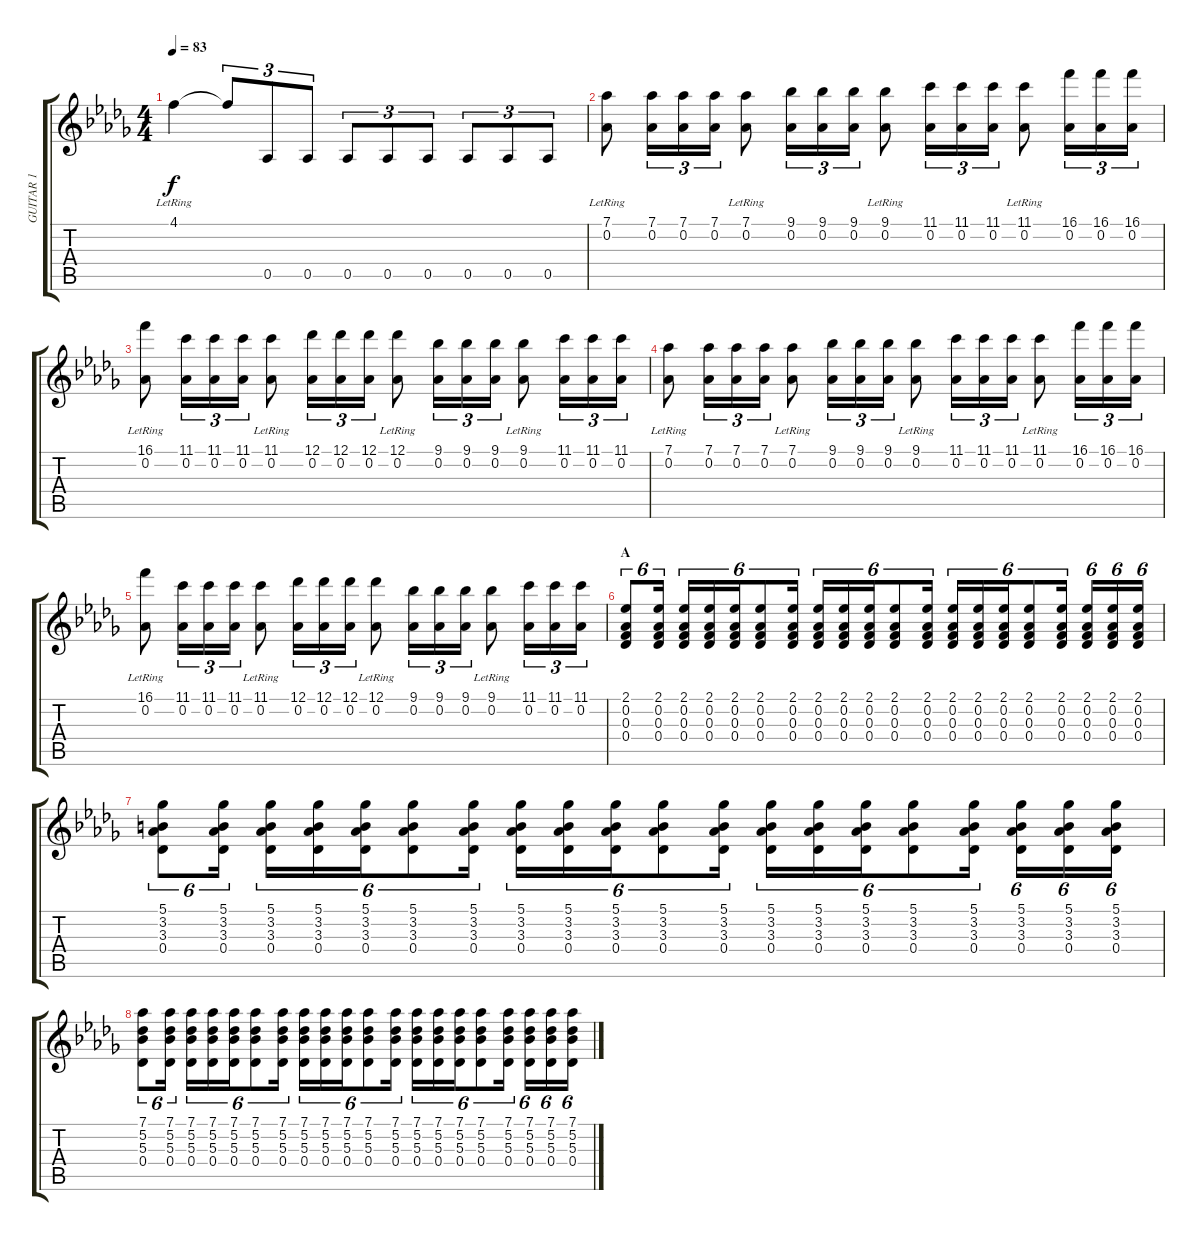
\track ("GUITAR 1" "GUITAR 1") {instrument acousticguitarnylon}
\staff {score tabs}
\tuning (Db4 Ab3 F3 Db3 Ab2 Db2) {hide}
\ts (4 4)
\tempo 83
\clef g2
\ks db
4.1{lr}.4{dy f} 4.1{t}.8{tu (3 2)} 0.5.8{tu (3 2)} 0.5.8{tu (3 2)} 0.5.8{tu (3 2)} 0.5.8{tu (3 2)} 0.5.8{tu (3 2)} 0.5.8{tu (3 2)} 0.5.8{tu (3 2)} 0.5.8{tu (3 2)} |
(7.1{lr} 0.2{lr}).8 (7.1 0.2).16{tu (3 2)} (7.1 0.2).16{tu (3 2)} (7.1 0.2).16{tu (3 2)} (7.1{lr} 0.2{lr}).8 (9.1 0.2).16{tu (3 2)} (9.1 0.2).16{tu (3 2)} (9.1 0.2).16{tu (3 2)} (9.1{lr} 0.2{lr}).8 (11.1 0.2).16{tu (3 2)} (11.1 0.2).16{tu (3 2)} (11.1 0.2).16{tu (3 2)} (11.1{lr} 0.2{lr}).8 (16.1 0.2).16{tu (3 2)} (16.1 0.2).16{tu (3 2)} (16.1 0.2).16{tu (3 2)} |
(16.1{lr} 0.2{lr}).8 (11.1 0.2).16{tu (3 2)} (11.1 0.2).16{tu (3 2)} (11.1 0.2).16{tu (3 2)} (11.1{lr} 0.2{lr}).8 (12.1 0.2).16{tu (3 2)} (12.1 0.2).16{tu (3 2)} (12.1 0.2).16{tu (3 2)} (12.1{lr} 0.2{lr}).8 (9.1 0.2).16{tu (3 2)} (9.1 0.2).16{tu (3 2)} (9.1 0.2).16{tu (3 2)} (9.1{lr} 0.2{lr}).8 (11.1 0.2).16{tu (3 2)} (11.1 0.2).16{tu (3 2)} (11.1 0.2).16{tu (3 2)} |
(7.1{lr} 0.2{lr}).8 (7.1 0.2).16{tu (3 2)} (7.1 0.2).16{tu (3 2)} (7.1 0.2).16{tu (3 2)} (7.1{lr} 0.2{lr}).8 (9.1 0.2).16{tu (3 2)} (9.1 0.2).16{tu (3 2)} (9.1 0.2).16{tu (3 2)} (9.1{lr} 0.2{lr}).8 (11.1 0.2).16{tu (3 2)} (11.1 0.2).16{tu (3 2)} (11.1 0.2).16{tu (3 2)} (11.1{lr} 0.2{lr}).8 (16.1 0.2).16{tu (3 2)} (16.1 0.2).16{tu (3 2)} (16.1 0.2).16{tu (3 2)} |
(16.1{lr} 0.2{lr}).8 (11.1 0.2).16{tu (3 2)} (11.1 0.2).16{tu (3 2)} (11.1 0.2).16{tu (3 2)} (11.1{lr} 0.2{lr}).8 (12.1 0.2).16{tu (3 2)} (12.1 0.2).16{tu (3 2)} (12.1 0.2).16{tu (3 2)} (12.1{lr} 0.2{lr}).8 (9.1 0.2).16{tu (3 2)} (9.1 0.2).16{tu (3 2)} (9.1 0.2).16{tu (3 2)} (9.1{lr} 0.2{lr}).8 (11.1 0.2).16{tu (3 2)} (11.1 0.2).16{tu (3 2)} (11.1 0.2).16{tu (3 2)} |
\section ("" "A")
(2.1 0.2 0.3 0.4).8{tu (6 4)} (2.1 0.2 0.3 0.4).16{tu (6 4)} (2.1 0.2 0.3 0.4).16{tu (6 4)} (2.1 0.2 0.3 0.4).16{tu (6 4)} (2.1 0.2 0.3 0.4).16{tu (6 4)} (2.1 0.2 0.3 0.4).8{tu (6 4)} (2.1 0.2 0.3 0.4).16{tu (6 4)} (2.1 0.2 0.3 0.4).16{tu (6 4)} (2.1 0.2 0.3 0.4).16{tu (6 4)} (2.1 0.2 0.3 0.4).16{tu (6 4)} (2.1 0.2 0.3 0.4).8{tu (6 4)} (2.1 0.2 0.3 0.4).16{tu (6 4)} (2.1 0.2 0.3 0.4).16{tu (6 4)} (2.1 0.2 0.3 0.4).16{tu (6 4)} (2.1 0.2 0.3 0.4).16{tu (6 4)} (2.1 0.2 0.3 0.4).8{tu (6 4)} (2.1 0.2 0.3 0.4).16{tu (6 4)} (2.1 0.2 0.3 0.4).16{tu (6 4)} (2.1 0.2 0.3 0.4).16{tu (6 4)} (2.1 0.2 0.3 0.4).16{tu (6 4)} |
(5.1 3.2 3.3 0.4).8{tu (6 4)} (5.1 3.2 3.3 0.4).16{tu (6 4)} (5.1 3.2 3.3 0.4).16{tu (6 4)} (5.1 3.2 3.3 0.4).16{tu (6 4)} (5.1 3.2 3.3 0.4).16{tu (6 4)} (5.1 3.2 3.3 0.4).8{tu (6 4)} (5.1 3.2 3.3 0.4).16{tu (6 4)} (5.1 3.2 3.3 0.4).16{tu (6 4)} (5.1 3.2 3.3 0.4).16{tu (6 4)} (5.1 3.2 3.3 0.4).16{tu (6 4)} (5.1 3.2 3.3 0.4).8{tu (6 4)} (5.1 3.2 3.3 0.4).16{tu (6 4)} (5.1 3.2 3.3 0.4).16{tu (6 4)} (5.1 3.2 3.3 0.4).16{tu (6 4)} (5.1 3.2 3.3 0.4).16{tu (6 4)} (5.1 3.2 3.3 0.4).8{tu (6 4)} (5.1 3.2 3.3 0.4).16{tu (6 4)} (5.1 3.2 3.3 0.4).16{tu (6 4)} (5.1 3.2 3.3 0.4).16{tu (6 4)} (5.1 3.2 3.3 0.4).16{tu (6 4)} |
(7.1 5.2 5.3 0.4).8{tu (6 4)} (7.1 5.2 5.3 0.4).16{tu (6 4)} (7.1 5.2 5.3 0.4).16{tu (6 4)} (7.1 5.2 5.3 0.4).16{tu (6 4)} (7.1 5.2 5.3 0.4).16{tu (6 4)} (7.1 5.2 5.3 0.4).8{tu (6 4)} (7.1 5.2 5.3 0.4).16{tu (6 4)} (7.1 5.2 5.3 0.4).16{tu (6 4)} (7.1 5.2 5.3 0.4).16{tu (6 4)} (7.1 5.2 5.3 0.4).16{tu (6 4)} (7.1 5.2 5.3 0.4).8{tu (6 4)} (7.1 5.2 5.3 0.4).16{tu (6 4)} (7.1 5.2 5.3 0.4).16{tu (6 4)} (7.1 5.2 5.3 0.4).16{tu (6 4)} (7.1 5.2 5.3 0.4).16{tu (6 4)} (7.1 5.2 5.3 0.4).8{tu (6 4)} (7.1 5.2 5.3 0.4).16{tu (6 4)} (7.1 5.2 5.3 0.4).16{tu (6 4)} (7.1 5.2 5.3 0.4).16{tu (6 4)} (7.1 5.2 5.3 0.4).16{tu (6 4)}
